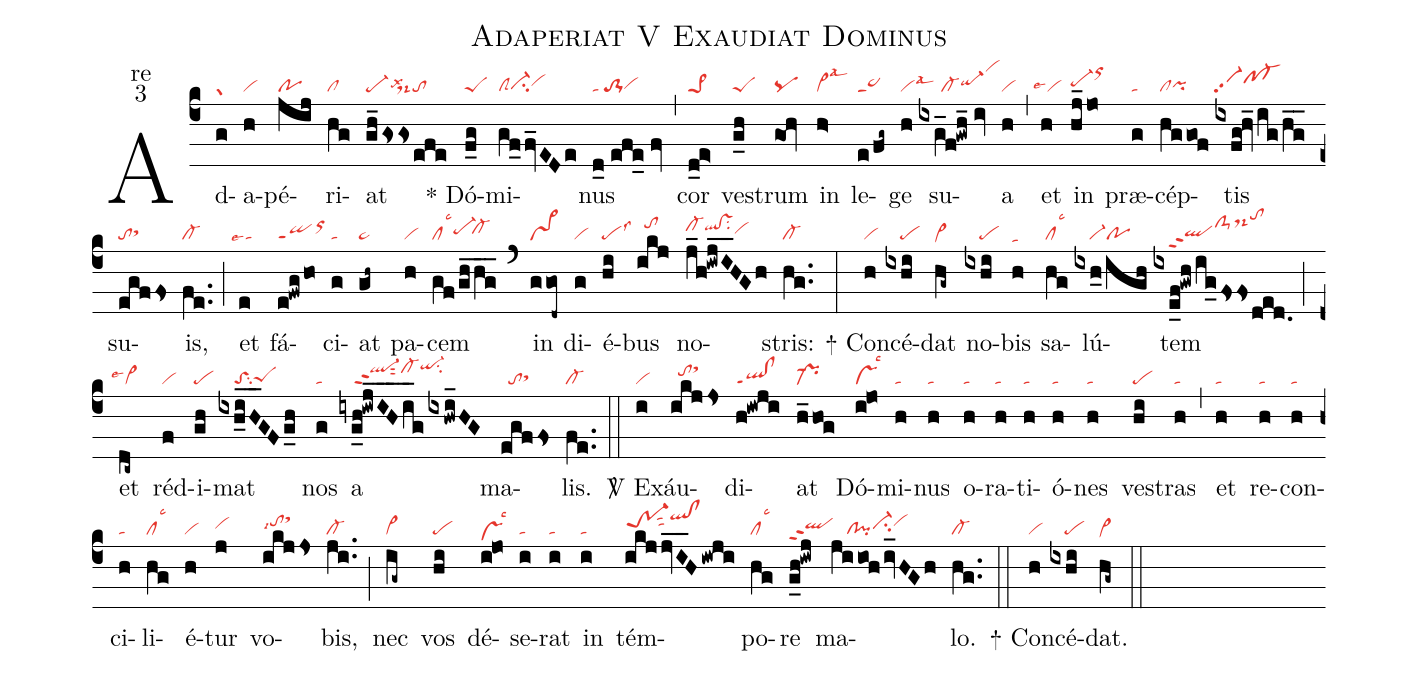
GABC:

name:Adaperiat V Exaudiat Dominus;
office-part:re;
mode:3;
nabc-lines:1;
%%
(c4) Ad(g|gr)a(h|vi)pé(jij|po)ri(hg|cl)at(gh_/gss/efe|pe-lsx6``ds-to)
<sp>*</sp> Dó(f_g|peS)mi(gf_/fv_EDe|clSci-hgvihh)nus(d_0//efe_//fv|ta/to-1vihg) (,)
cor(d_e>|pe>1) ve(g_h|peS)strum(goh|pq) in(h>|vi>lsal3)
le(e/fg~|sc~)ge(h|vilsal3) su(ixg_f!gwh_//iv|//////cl-qi-hhvihm)a(h|vi) (,)
et(h|``vilse4) in(hj_jo|pe-hhorhl)
præ(g|ta)cép(hggof|clpihg)tis(ixfg@hv_ig/hg__|vi-pp2pf-hi)
su(egffs|tosthh)is,(fe..|cl-) (;)
et(e|``talse4) fá(e!fwg/ho|qippt1orhj)ci(g|ta)at(gh~|ta>)
pa(h|vi)cem(gf/gh_/hg__|cllsc3pe-hh`cl-hh) (`)
in(ggod~|vs>) di(g|vi)é(hi|pelss3)bus(ikj|//tohj)
no(j_h!iwjI__HGh|cl-hiqlhi!vshisu2vihh)stris:(hg..|cl-) (:)

<sp>+</sp> Con(h|vi)cé(ixhi|////pe)dat(hg~|vi>he) no(ixhi|////pe)bis(h|tahe)
sa(hg|cllsc3)lú(ixh_0/igh|////vi-po)tem(ixe_f!gwh/ig_/fss/ded.|////qlhgppt2clS-hjds-hktohm) (;)
et(dc~|``vi>lse4) réd(f|vi)i(gh|pe)mat(ixh_iH__GFg_h|////toSsu2peShg)
nos(g|ta) a(iyg_h!iwjIH___i_gixhwi_HG|////ql-hjppt2sut2cl-hjqi-hksu2)
ma(egffs|//tosthh)lis.(fe..|cl-) (::)

<sp>V/</sp> Ex(i|vi)áu(ikjjs|//tohisthk)di(h!iwji|ql!clppt1)at(h_1hog|pr-)
Dó(i!jo|vslsc3)mi(h|ta)nus(h|ta) o(h|ta)ra(h|ta)ti(h|ta)ó(h|ta)nes(h|ta) ve(hi|pe)stras(h|ta) (,)
et(h|ta) re(h|ta)con(h|ta)ci(h|ta)li(hg|cllsc3)é(h|vi)tur(j|vihh)
vo(ikjjs|tohilsi7sthk)bis,(ji..|cl-) (;)
nec(ig~|vi>) vos(hi|pe) dé(i!jo|vshdlsc3)se(i|ta)rat(i|ta)
in(i|ta) tém(ikjjvI__H/iwji|trS-hh````tahk`tahi/qlhk!clhk)po(hg|cllsc3)re(g_h!iwj|qlhhppt2)
ma(jiiohiv_HGh|////cl!pici-hhvihi)lo.(hg..|cl-) (::)

<sp>+</sp> Con(h|vi)cé(ixhi|////pe)dat.(hg~|vi>he) (::)
